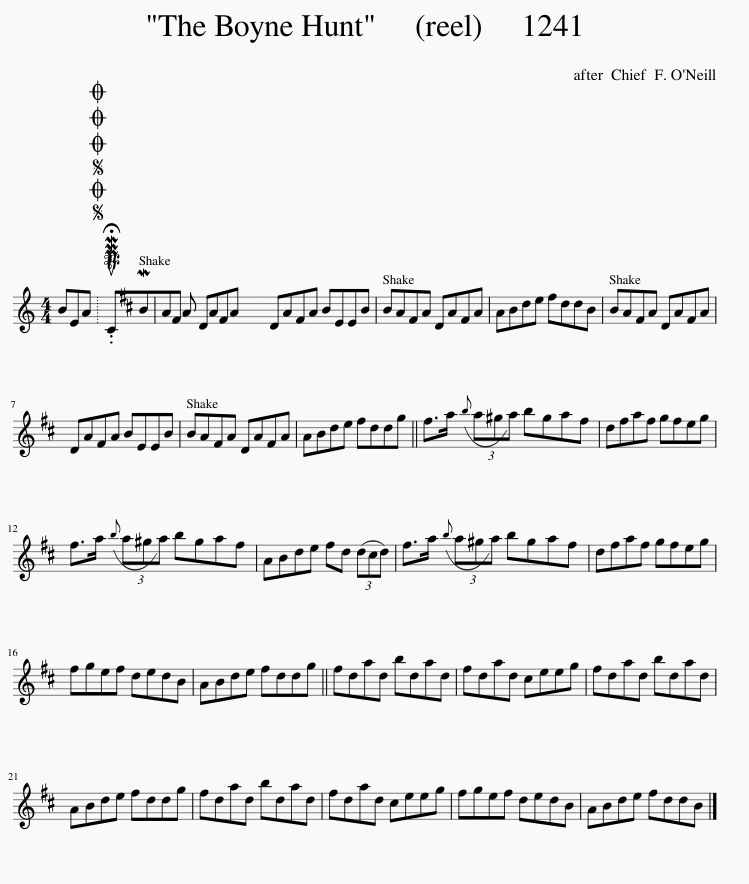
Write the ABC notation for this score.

X:1
L:1/8
M:4/4
I:linebreak $
K:C
V:1 treble
V:1
 BEA |SOSOOO .!fermata!PMTuCMBA^F A DAFA | DA^FA BEEB | BA^FA DAFA | ABde ^fddB | %5
 BA^FA DAFA |$ DA^FA BEEB | BA^FA DAFA | ABde ^fddg || ^f>a({b} (3a^ga) bgaf | %10
 d^faf gfeg |$ ^f>a({b} (3a^ga) bgaf | ABde ^fd (3(d^cd) | ^f>a({b} (3a^ga) bgaf | d^faf gfeg |$ %15
 ^fgef dedB | ABde ^fddg || ^fdad bdad | ^fdad ^ceeg | ^fdad bdad |$ %20
 ABde ^fddg | ^fdad bdad | ^fdad ^ceeg | ^fgef dedB | ABde ^fddB |] %25
